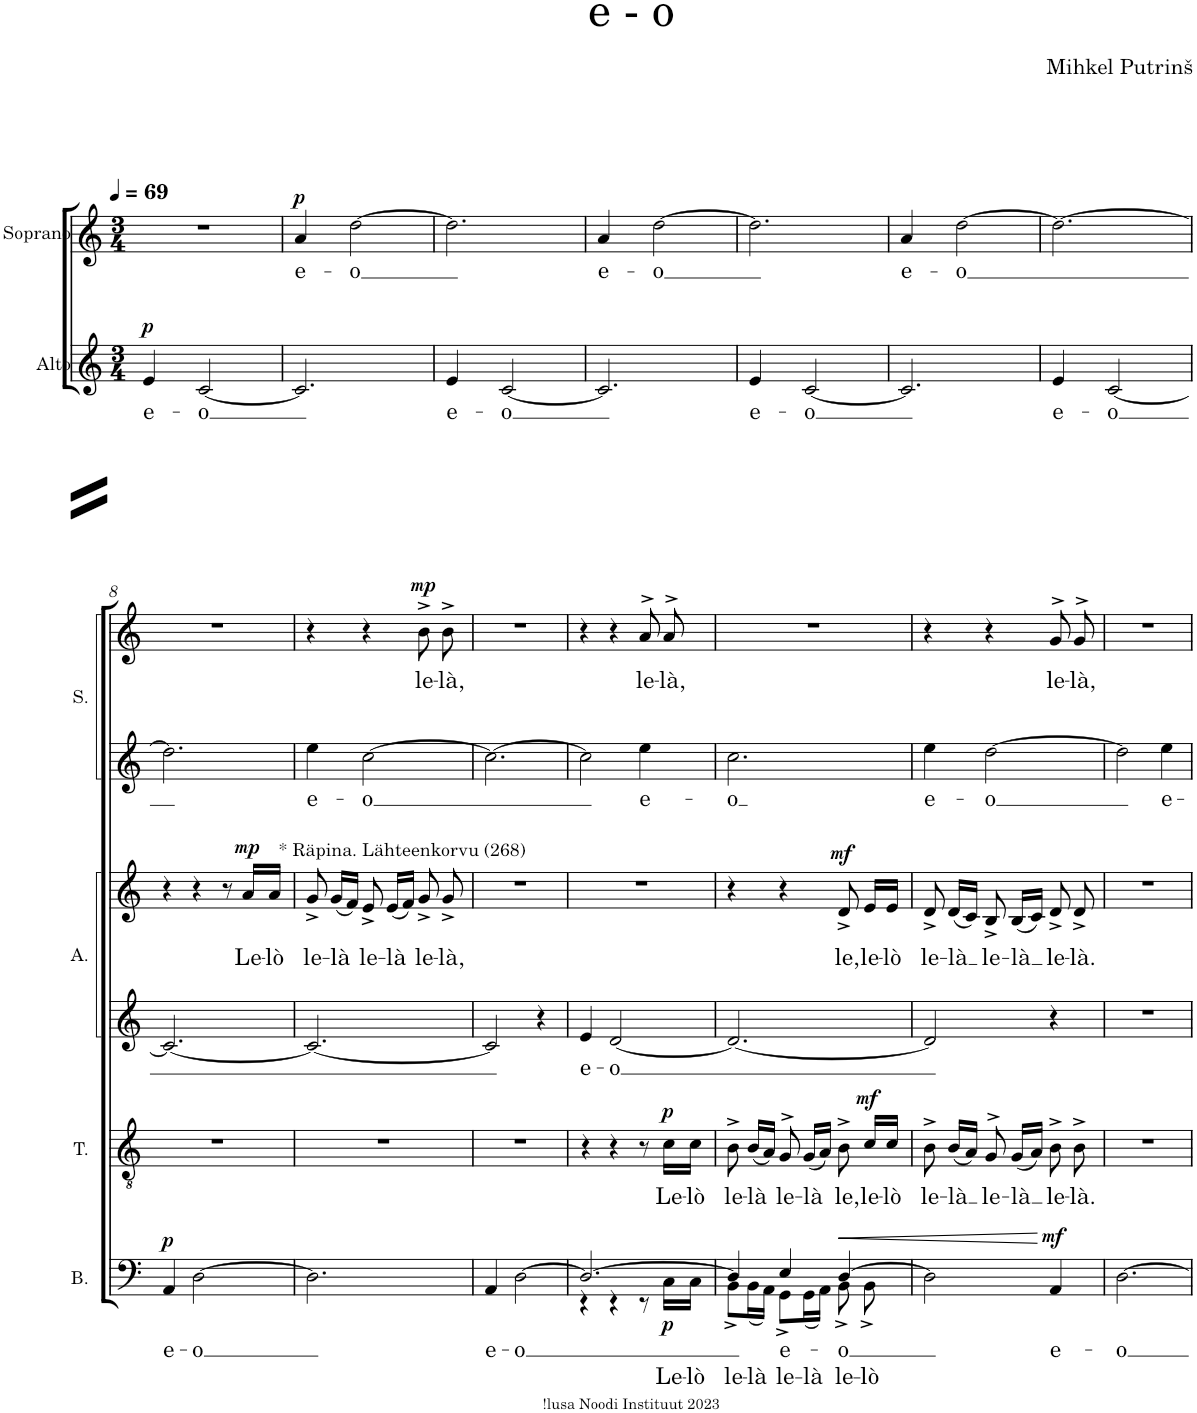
**kern	**text	**text	**dynam	**kern	**text	**dynam	**kern	**text	**kern	**text	**dynam	**kern	**text	**kern	**text	**dynam
*part4	*part4	*part4	*part4	*part3	*part3	*part3	*part2	*part2	*part2	*part2	*part2	*part1	*part1	*part1	*part1	*part1
*staff6	*staff6	*staff6	*staff6	*staff5	*staff5	*staff5	*staff4	*staff4	*staff3	*staff3	*staff3/4	*staff2	*staff2	*staff1	*staff1	*staff1/2
*I"Bass	*	*	*	*I"Tenor	*	*	*I"Alto	*	*	*	*	*I"Soprano	*	*	*	*
*I'B.	*	*	*	*I'T.	*	*	*I'A.	*	*	*	*	*I'S.	*	*	*	*
*stria5	*	*	*	*stria5	*	*	*	*	*stria5	*	*	*	*	*	*	*
*clefF4	*	*	*	*clefGv2	*	*	*clefG2	*	*clefG2	*	*	*clefG2	*	*clefG2	*	*
*k[]	*	*	*	*k[]	*	*	*k[]	*	*k[]	*	*	*k[]	*	*k[]	*	*
*M3/4	*	*	*	*M3/4	*	*	*M3/4	*	*M3/4	*	*	*M3/4	*	*M3/4	*	*
*MM69	*	*	*	*MM69	*	*	*MM69	*	*MM69	*	*	*MM69	*	*MM69	*	*
=1	=1	=1	=1	=1	=1	=1	=1	=1	=1	=1	=1	=1	=1	=1	=1	=1
!	!	!	!	!	!	!	!	!LO:LY:b	!	!	!LO:DY:a=2	!	!	!	!	!
2.r	.	.	.	2.r	.	.	4e/	e-	2.r	.	p	2.r	.	2.r	.	.
!	!	!	!	!	!	!	!	!LO:LY:b	!	!	!	!	!	!	!	!
.	.	.	.	.	.	.	[2c/	-o	.	.	.	.	.	.	.	.
=2	=2	=2	=2	=2	=2	=2	=2	=2	=2	=2	=2	=2	=2	=2	=2	=2
!	!	!	!	!	!	!	!	!	!	!	!	!	!LO:LY:b	!	!	!LO:DY:a=2
2.r	.	.	.	2.r	.	.	2.c/]	.	2.r	.	.	4a/	e-	2.r	.	p
!	!	!	!	!	!	!	!	!	!	!	!	!	!LO:LY:b	!	!	!
.	.	.	.	.	.	.	.	.	.	.	.	[2dd\	-o	.	.	.
=3	=3	=3	=3	=3	=3	=3	=3	=3	=3	=3	=3	=3	=3	=3	=3	=3
!	!	!	!	!	!	!	!	!LO:LY:b	!	!	!	!	!	!	!	!
2.r	.	.	.	2.r	.	.	4e/	e-	2.r	.	.	2.dd\]	.	2.r	.	.
!	!	!	!	!	!	!	!	!LO:LY:b	!	!	!	!	!	!	!	!
.	.	.	.	.	.	.	[2c/	-o	.	.	.	.	.	.	.	.
=4	=4	=4	=4	=4	=4	=4	=4	=4	=4	=4	=4	=4	=4	=4	=4	=4
!	!	!	!	!	!	!	!	!	!	!	!	!	!LO:LY:b	!	!	!
2.r	.	.	.	2.r	.	.	2.c/]	.	2.r	.	.	4a/	e-	2.r	.	.
!	!	!	!	!	!	!	!	!	!	!	!	!	!LO:LY:b	!	!	!
.	.	.	.	.	.	.	.	.	.	.	.	[2dd\	-o	.	.	.
=5	=5	=5	=5	=5	=5	=5	=5	=5	=5	=5	=5	=5	=5	=5	=5	=5
!	!	!	!	!	!	!	!	!LO:LY:b	!	!	!	!	!	!	!	!
2.r	.	.	.	2.r	.	.	4e/	e-	2.r	.	.	2.dd\]	.	2.r	.	.
!	!	!	!	!	!	!	!	!LO:LY:b	!	!	!	!	!	!	!	!
.	.	.	.	.	.	.	[2c/	-o	.	.	.	.	.	.	.	.
=6	=6	=6	=6	=6	=6	=6	=6	=6	=6	=6	=6	=6	=6	=6	=6	=6
!	!	!	!	!	!	!	!	!	!	!	!	!	!LO:LY:b	!	!	!
2.r	.	.	.	2.r	.	.	2.c/]	.	2.r	.	.	4a/	e-	2.r	.	.
!	!	!	!	!	!	!	!	!	!	!	!	!	!LO:LY:b	!	!	!
.	.	.	.	.	.	.	.	.	.	.	.	[2dd\	-o	.	.	.
=7	=7	=7	=7	=7	=7	=7	=7	=7	=7	=7	=7	=7	=7	=7	=7	=7
!	!	!	!	!	!	!	!	!LO:LY:b	!	!	!	!	!	!	!	!
2.r	.	.	.	2.r	.	.	4e/	e-	2.r	.	.	2.dd\_	.	2.r	.	.
!	!	!	!	!	!	!	!	!LO:LY:b	!	!	!	!	!	!	!	!
.	.	.	.	.	.	.	[2c/	-o	.	.	.	.	.	.	.	.
!!LO:LB:g=z
=8	=8	=8	=8	=8	=8	=8	=8	=8	=8	=8	=8	=8	=8	=8	=8	=8
!	!LO:LY:b	!	!LO:DY:a	!	!	!	!	!	!	!	!	!	!	!	!	!
4AA/	e-	.	p	2.r	.	.	2.c/_	.	4r	.	.	2.dd\]	.	2.r	.	.
!	!LO:LY:b	!	!	!	!	!	!	!	!	!	!	!	!	!	!	!
[2D\	-o	.	.	.	.	.	.	.	4r	.	.	.	.	.	.	.
.	.	.	.	.	.	.	.	.	8r	.	.	.	.	.	.	.
!	!	!	!	!	!	!	!	!	!LO:TX:a:t=* Räpina. Lähteenkorvu (268)	!	!	!	!	!	!	!
!	!	!	!	!	!	!	!	!	!	!LO:LY:b	!LO:DY:a	!	!	!	!	!
.	.	.	.	.	.	.	.	.	16a/LL	Le-	mp	.	.	.	.	.
!	!	!	!	!	!	!	!	!	!	!LO:LY:b	!	!	!	!	!	!
.	.	.	.	.	.	.	.	.	16a/JJ	-lò	.	.	.	.	.	.
=9	=9	=9	=9	=9	=9	=9	=9	=9	=9	=9	=9	=9	=9	=9	=9	=9
!	!	!	!	!	!	!	!	!	!	!LO:LY:b	!	!	!LO:LY:b	!	!	!
2.D\]	.	.	.	2.r	.	.	2.c/_	.	8g^/	le-	.	4ee\	e-	4r	.	.
!	!	!	!	!	!	!	!	!	!	!LO:LY:b	!	!	!	!	!	!
.	.	.	.	.	.	.	.	.	(16g/LL	-là	.	.	.	.	.	.
.	.	.	.	.	.	.	.	.	16f/JJ)	.	.	.	.	.	.	.
!	!	!	!	!	!	!	!	!	!	!LO:LY:b	!	!	!LO:LY:b	!	!	!
.	.	.	.	.	.	.	.	.	8e^/	le-	.	[2cc\	-o	4r	.	.
!	!	!	!	!	!	!	!	!	!	!LO:LY:b	!	!	!	!	!	!
.	.	.	.	.	.	.	.	.	(16e/LL	-là	.	.	.	.	.	.
.	.	.	.	.	.	.	.	.	16f/JJ)	.	.	.	.	.	.	.
!	!	!	!	!	!	!	!	!	!	!LO:LY:b	!	!	!	!	!LO:LY:b	!LO:DY:a
.	.	.	.	.	.	.	.	.	8g^/	le-	.	.	.	8b^\L	le-	mp
!	!	!	!	!	!	!	!	!	!	!LO:LY:b	!	!	!	!	!LO:LY:b	!
.	.	.	.	.	.	.	.	.	8g^/	-là,	.	.	.	8b^\J	-là,	.
=10	=10	=10	=10	=10	=10	=10	=10	=10	=10	=10	=10	=10	=10	=10	=10	=10
!	!LO:LY:b	!	!	!	!	!	!	!	!	!	!	!	!	!	!	!
4AA/	e-	.	.	2.r	.	.	2c/]	.	2.r	.	.	2.cc\_	.	2.r	.	.
!	!LO:LY:b	!	!	!	!	!	!	!	!	!	!	!	!	!	!	!
[2D\	-o	.	.	.	.	.	.	.	.	.	.	.	.	.	.	.
.	.	.	.	.	.	.	4r	.	.	.	.	.	.	.	.	.
=11	=11	=11	=11	=11	=11	=11	=11	=11	=11	=11	=11	=11	=11	=11	=11	=11
*^	*	*	*	*	*	*	*	*	*	*	*	*	*	*	*	*
!	!	!	!	!	!	!	!	!	!LO:LY:b	!	!	!	!	!	!	!	!
2.D/_	4r	.	.	.	4r	.	.	4e/	e-	2.r	.	.	2cc\]	.	4r	.	.
!	!	!	!	!	!	!	!	!	!LO:LY:b	!	!	!	!	!	!	!	!
.	4r	.	.	.	4r	.	.	[2d/	-o	.	.	.	.	.	4r	.	.
!	!	!	!	!	!	!	!	!	!	!	!	!	!	!LO:LY:b	!	!LO:LY:b	!
.	8r	.	.	.	8r	.	.	.	.	.	.	.	4ee\	e-	8a^>/L	le-	.
!	!	!	!LO:LY:b	!LO:DY:b	!	!LO:LY:b	!LO:DY:a	!	!	!	!	!	!	!	!	!LO:LY:b	!
.	16C\LL	.	Le-	p	16c\LL	Le-	p	.	.	.	.	.	.	.	8a^>/J	-là,	.
!	!	!	!LO:LY:b	!	!	!LO:LY:b	!	!	!	!	!	!	!	!	!	!	!
.	16C\JJ	.	-lò	.	16c\JJ	-lò	.	.	.	.	.	.	.	.	.	.	.
=12	=12	=12	=12	=12	=12	=12	=12	=12	=12	=12	=12	=12	=12	=12	=12	=12	=12
!	!	!	!LO:LY:b	!	!	!LO:LY:b	!	!	!	!	!	!	!	!LO:LY:b	!	!	!
4D/]	8BB^\L	.	le-	.	8B^\	le-	.	2.d/_	.	4r	.	.	2.cc\	-o	2.r	.	.
!	!	!	!LO:LY:b	!	!	!LO:LY:b	!	!	!	!	!	!	!	!	!	!	!
.	(16BB\L	.	-là	.	(16B/LL	-là	.	.	.	.	.	.	.	.	.	.	.
.	16AA\JJ)	.	.	.	16A/JJ)	.	.	.	.	.	.	.	.	.	.	.	.
!	!	!LO:LY:b	!	!	!	!	!	!	!	!	!	!	!	!	!	!	!
!	!	!	!LO:LY:b	!	!	!LO:LY:b	!	!	!	!	!	!	!	!	!	!	!
4E/	8GG^\L	.	le-	.	8G^>/	le-	.	.	.	4r	.	.	.	.	.	.	.
!	!	!	!LO:LY:b	!	!	!LO:LY:b	!	!	!	!	!	!	!	!	!	!	!
.	(16GG\L	.	-là	.	(16G/LL	-là	.	.	.	.	.	.	.	.	.	.	.
.	16AA\JJ)	.	.	.	16A/JJ)	.	.	.	.	.	.	.	.	.	.	.	.
!	!	!LO:LY:b	!	!LO:HP:b	!	!	!	!	!	!	!	!	!	!	!	!	!
!	!	!	!LO:LY:b	!	!	!LO:LY:b	!	!	!	!	!LO:LY:b	!LO:DY:a	!	!	!	!	!
[4D/	8BB^\	.	le-	<	8B^\	le,	.	.	.	8d^/	le,	mf	.	.	.	.	.
!	!	!	!LO:LY:b	!	!	!LO:LY:b	!LO:DY:a	!	!	!	!LO:LY:b	!	!	!	!	!	!
.	8BB^\	.	-lò	.	16c/LL	le-	mf	.	.	16e/LL	le-	.	.	.	.	.	.
!	!	!	!	!	!	!LO:LY:b	!	!	!	!	!LO:LY:b	!	!	!	!	!	!
.	.	.	.	.	16c/JJ	-lò	.	.	.	16e/JJ	-lò	.	.	.	.	.	.
*v	*v	*	*	*	*	*	*	*	*	*	*	*	*	*	*	*	*
=13	=13	=13	=13	=13	=13	=13	=13	=13	=13	=13	=13	=13	=13	=13	=13	=13
!	!	!	!	!	!LO:LY:b	!	!	!	!	!LO:LY:b	!	!	!LO:LY:b	!	!	!
2D\]	.	.	.	8B^\	le-	.	2d/]	.	8d^/	le-	.	4ee\	e-	4r	.	.
!	!	!	!	!	!LO:LY:b	!	!	!	!	!LO:LY:b	!	!	!	!	!	!
.	.	.	.	(16B/LL	-là	.	.	.	(16d/LL	-là	.	.	.	.	.	.
.	.	.	.	16A/JJ)	.	.	.	.	16c/JJ)	.	.	.	.	.	.	.
!	!	!	!	!	!LO:LY:b	!	!	!	!	!LO:LY:b	!	!	!LO:LY:b	!	!	!
.	.	.	.	8G^>/	le-	.	.	.	8B^</	le-	.	[2dd\	-o	4r	.	.
!	!	!	!	!	!LO:LY:b	!	!	!	!	!LO:LY:b	!	!	!	!	!	!
.	.	.	.	(16G/LL	-là	.	.	.	(16B/LL	-là	.	.	.	.	.	.
.	.	.	.	16A/JJ)	.	.	.	.	16c/JJ)	.	.	.	.	.	.	.
!	!LO:LY:b	!	!LO:DY:n=1:a	!	!LO:LY:b	!	!	!	!	!LO:LY:b	!	!	!	!	!LO:LY:b	!
4AA/	e-	.	[ mf	8B^\	le-	.	4r	.	8d^/	le-	.	.	.	8g^>/L	le-	.
!	!	!	!	!	!LO:LY:b	!	!	!	!	!LO:LY:b	!	!	!	!	!LO:LY:b	!
.	.	.	.	8B^\	-là.	.	.	.	8d^/	-là.	.	.	.	8g^>/J	-là,	.
=14	=14	=14	=14	=14	=14	=14	=14	=14	=14	=14	=14	=14	=14	=14	=14	=14
!	!LO:LY:b	!	!	!	!	!	!	!	!	!	!	!	!	!	!	!
[2.D\	-o	.	.	2.r	.	.	2.r	.	2.r	.	.	2dd\]	.	2.r	.	.
!	!	!	!	!	!	!	!	!	!	!	!	!	!LO:LY:b	!	!	!
.	.	.	.	.	.	.	.	.	.	.	.	4ee\	e-	.	.	.
=	=	=	=	=	=	=	=	=	=	=	=	=	=	=	=	=
*-	*-	*-	*-	*-	*-	*-	*-	*-	*-	*-	*-	*-	*-	*-	*-	*-
